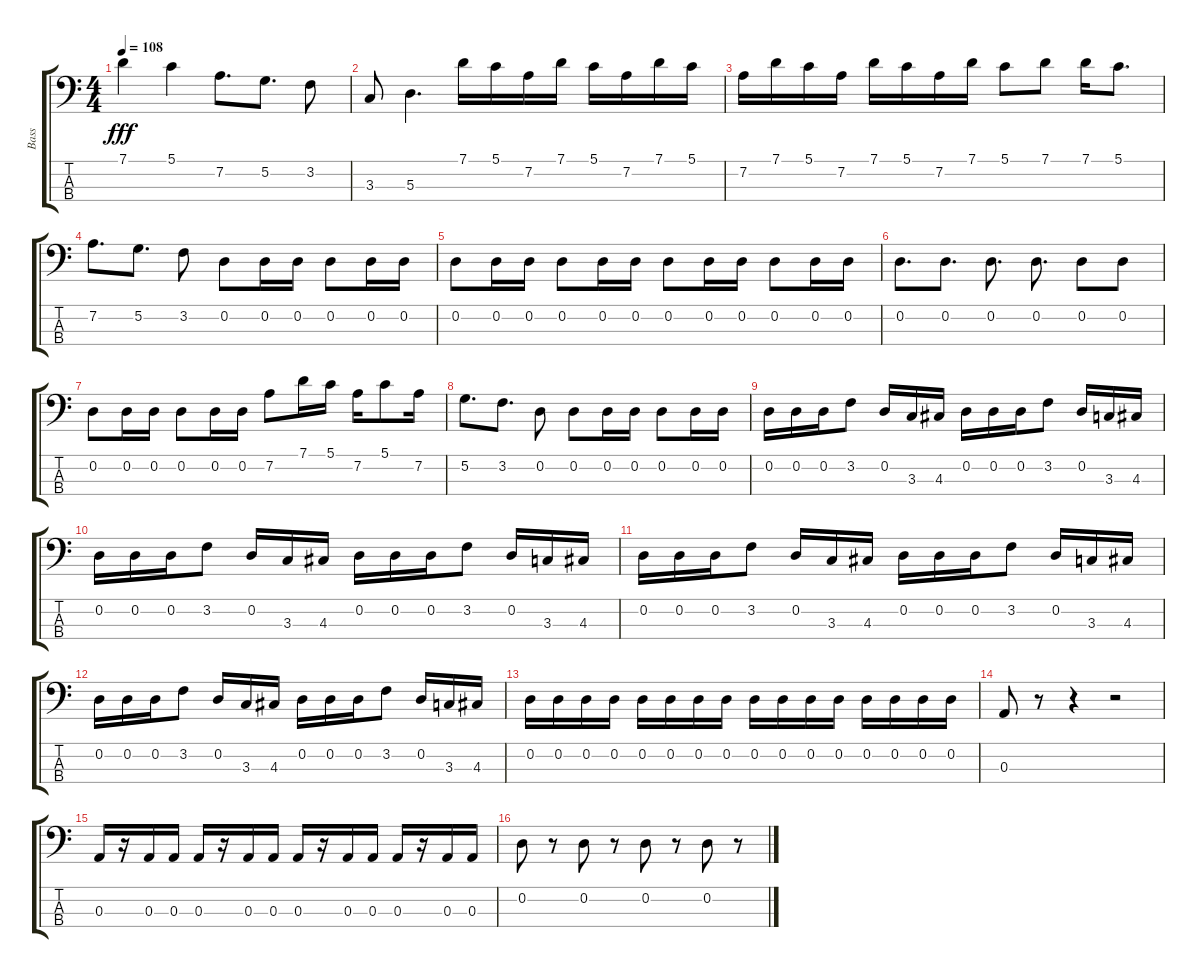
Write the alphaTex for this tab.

\track ("Bass" "Bass") {instrument electricbassfinger}
\staff {score tabs}
\tuning (G2 D2 A1 E1) {hide}
\ts (4 4)
\tempo 108
\clef f4
\ks c
7.1.4{dy fff} 5.1.4 7.2.8{d} 5.2.8{d} 3.2.8 |
3.3.8 5.3.4{d} 7.1.16 5.1.16 7.2.16 7.1.16 5.1.16 7.2.16 7.1.16 5.1.16 |
7.2.16 7.1.16 5.1.16 7.2.16 7.1.16 5.1.16 7.2.16 7.1.16 5.1.8 7.1.8 7.1.16 5.1.8{d} |
7.2.8{d} 5.2.8{d} 3.2.8 0.2.8 0.2.16 0.2.16 0.2.8 0.2.16 0.2.16 |
0.2.8 0.2.16 0.2.16 0.2.8 0.2.16 0.2.16 0.2.8 0.2.16 0.2.16 0.2.8 0.2.16 0.2.16 |
0.2.8{d} 0.2.8{d} 0.2.8{d} 0.2.8{d} 0.2.8 0.2.8 |
0.2.8 0.2.16 0.2.16 0.2.8 0.2.16 0.2.16 7.2.8 7.1.16 5.1.16 7.2.16 5.1.8 7.2.16 |
5.2.8{d} 3.2.8{d} 0.2.8 0.2.8 0.2.16 0.2.16 0.2.8 0.2.16 0.2.16 |
0.2.16 0.2.16 0.2.16 3.2.8 0.2.16 3.3.16 4.3.16 0.2.16 0.2.16 0.2.16 3.2.8 0.2.16 3.3.16 4.3.16 |
0.2.16 0.2.16 0.2.16 3.2.8 0.2.16 3.3.16 4.3.16 0.2.16 0.2.16 0.2.16 3.2.8 0.2.16 3.3.16 4.3.16 |
0.2.16 0.2.16 0.2.16 3.2.8 0.2.16 3.3.16 4.3.16 0.2.16 0.2.16 0.2.16 3.2.8 0.2.16 3.3.16 4.3.16 |
0.2.16 0.2.16 0.2.16 3.2.8 0.2.16 3.3.16 4.3.16 0.2.16 0.2.16 0.2.16 3.2.8 0.2.16 3.3.16 4.3.16 |
0.2.16 0.2.16 0.2.16 0.2.16 0.2.16 0.2.16 0.2.16 0.2.16 0.2.16 0.2.16 0.2.16 0.2.16 0.2.16 0.2.16 0.2.16 0.2.16 |
0.3.8 r.8 r.4 r.2 |
0.3.16 r.16 0.3.16 0.3.16 0.3.16 r.16 0.3.16 0.3.16 0.3.16 r.16 0.3.16 0.3.16 0.3.16 r.16 0.3.16 0.3.16 |
0.2.8 r.8 0.2.8 r.8 0.2.8 r.8 0.2.8 r.8
